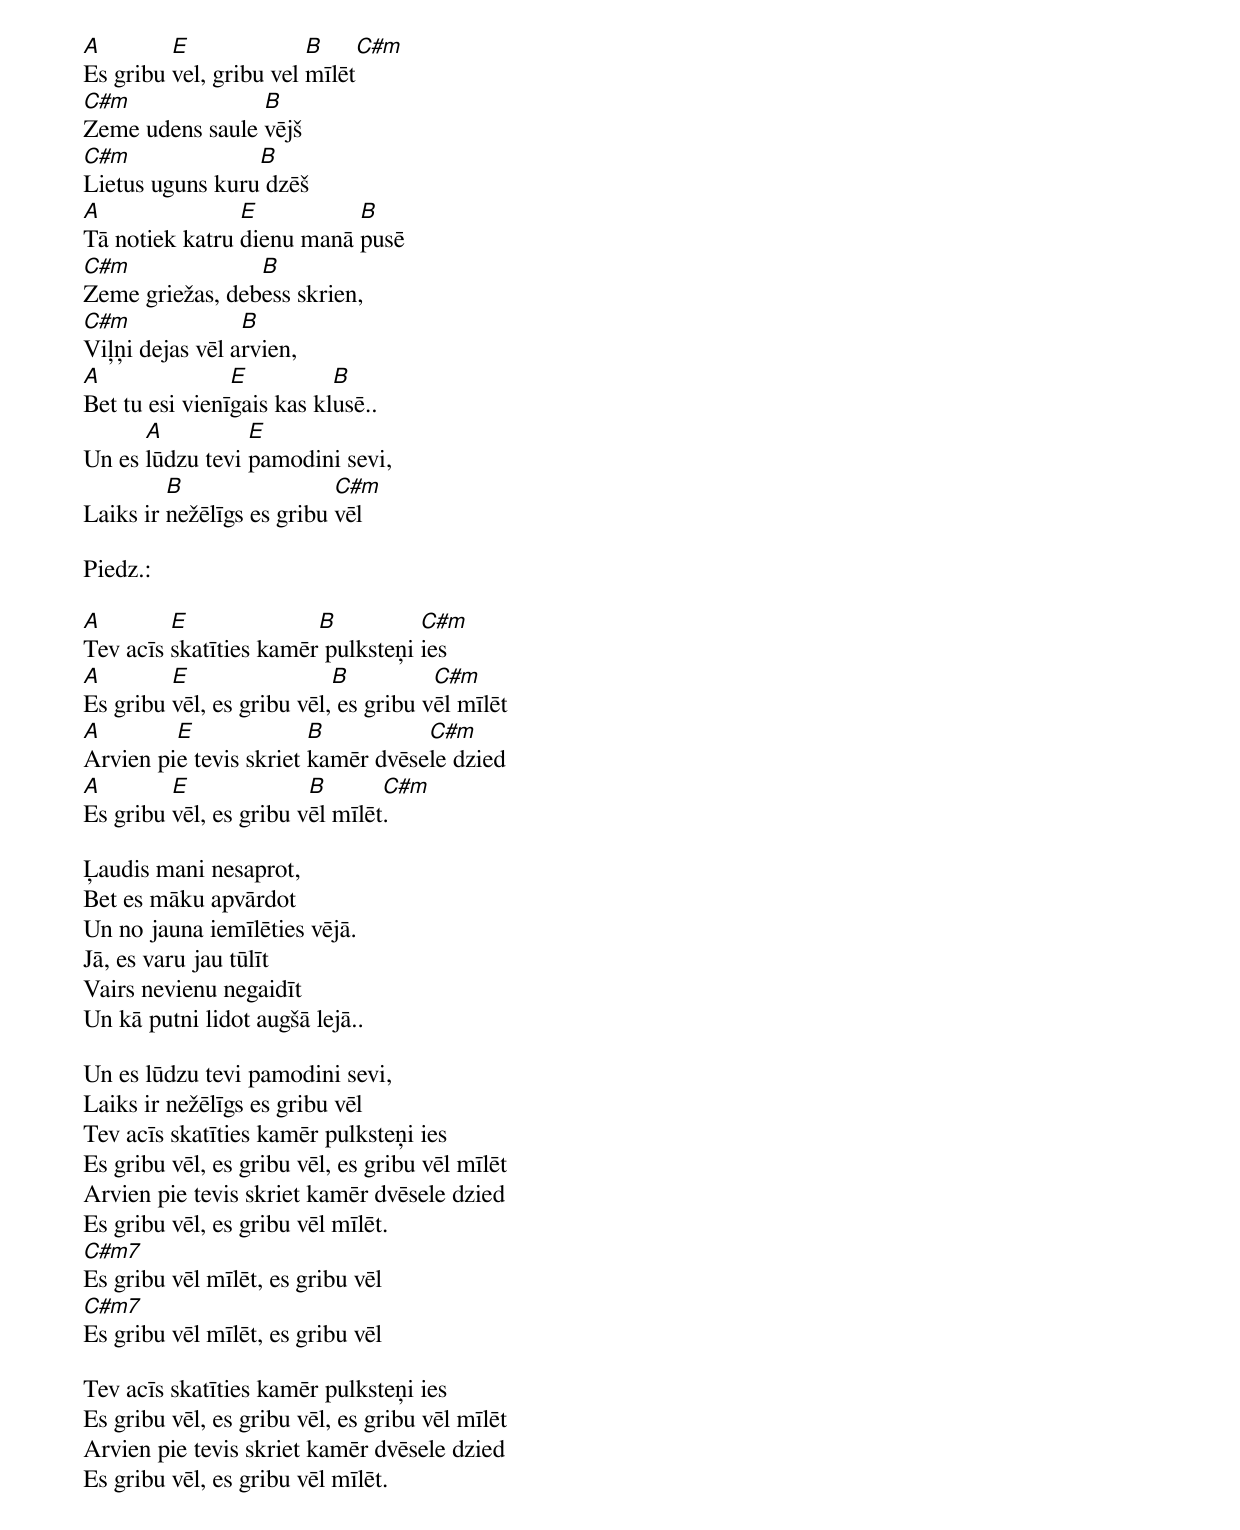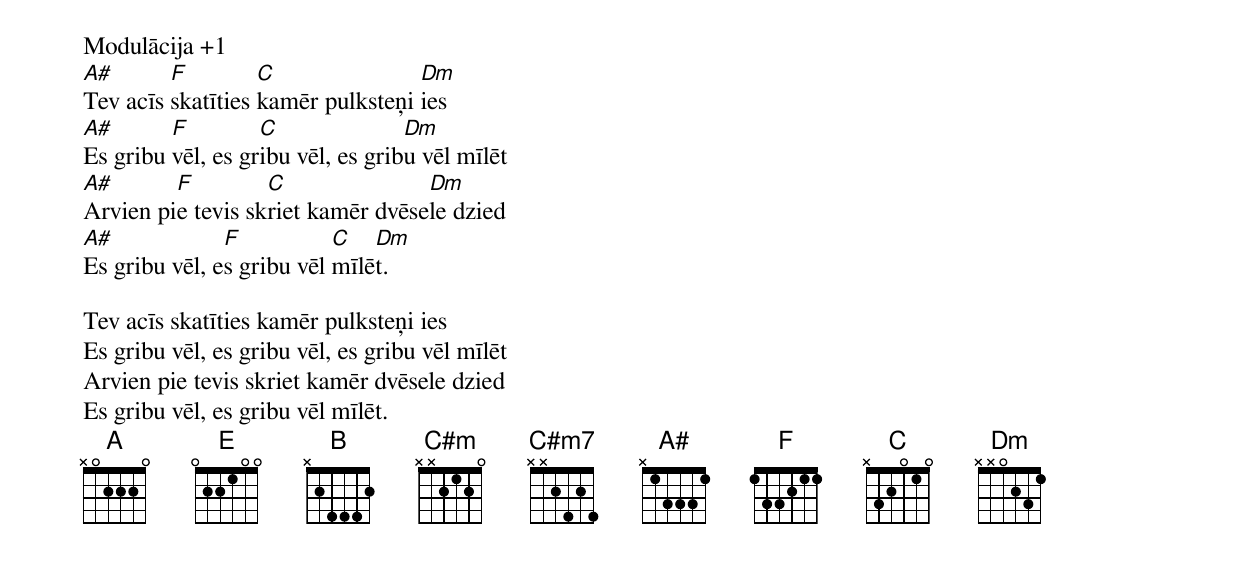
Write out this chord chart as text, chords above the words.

A        E              B     C#m
Es gribu vel, gribu vel mīlēt
C#m              B
Zeme udens saule vējš
C#m              B
Lietus uguns kuru dzēš
A               E          B
Tā notiek katru dienu manā pusē
C#m              B
Zeme griežas, debess skrien,
C#m              B
Viļņi dejas vēl arvien,
A               E          B
Bet tu esi vienīgais kas klusē..
      A          E
Un es lūdzu tevi pamodini sevi,
         B                 C#m
Laiks ir nežēlīgs es gribu vēl

Piedz.:

A        E              B          C#m
Tev acīs skatīties kamēr pulksteņi ies
A        E                 B          C#m
Es gribu vēl, es gribu vēl, es gribu vēl mīlēt
A        E              B          C#m
Arvien pie tevis skriet kamēr dvēsele dzied
A        E              B       C#m
Es gribu vēl, es gribu vēl mīlēt.

Ļaudis mani nesaprot,
Bet es māku apvārdot
Un no jauna iemīlēties vējā.
Jā, es varu jau tūlīt
Vairs nevienu negaidīt
Un kā putni lidot augšā lejā..

Un es lūdzu tevi pamodini sevi,
Laiks ir nežēlīgs es gribu vēl
Tev acīs skatīties kamēr pulksteņi ies
Es gribu vēl, es gribu vēl, es gribu vēl mīlēt
Arvien pie tevis skriet kamēr dvēsele dzied
Es gribu vēl, es gribu vēl mīlēt.
C#m7
Es gribu vēl mīlēt, es gribu vēl
C#m7
Es gribu vēl mīlēt, es gribu vēl

Tev acīs skatīties kamēr pulksteņi ies
Es gribu vēl, es gribu vēl, es gribu vēl mīlēt
Arvien pie tevis skriet kamēr dvēsele dzied
Es gribu vēl, es gribu vēl mīlēt.

Modulācija +1
A#       F         C               Dm
Tev acīs skatīties kamēr pulksteņi ies
A#       F         C               Dm
Es gribu vēl, es gribu vēl, es gribu vēl mīlēt
A#       F         C               Dm
Arvien pie tevis skriet kamēr dvēsele dzied
A#             F           C   Dm
Es gribu vēl, es gribu vēl mīlēt.

Tev acīs skatīties kamēr pulksteņi ies
Es gribu vēl, es gribu vēl, es gribu vēl mīlēt
Arvien pie tevis skriet kamēr dvēsele dzied
Es gribu vēl, es gribu vēl mīlēt.
